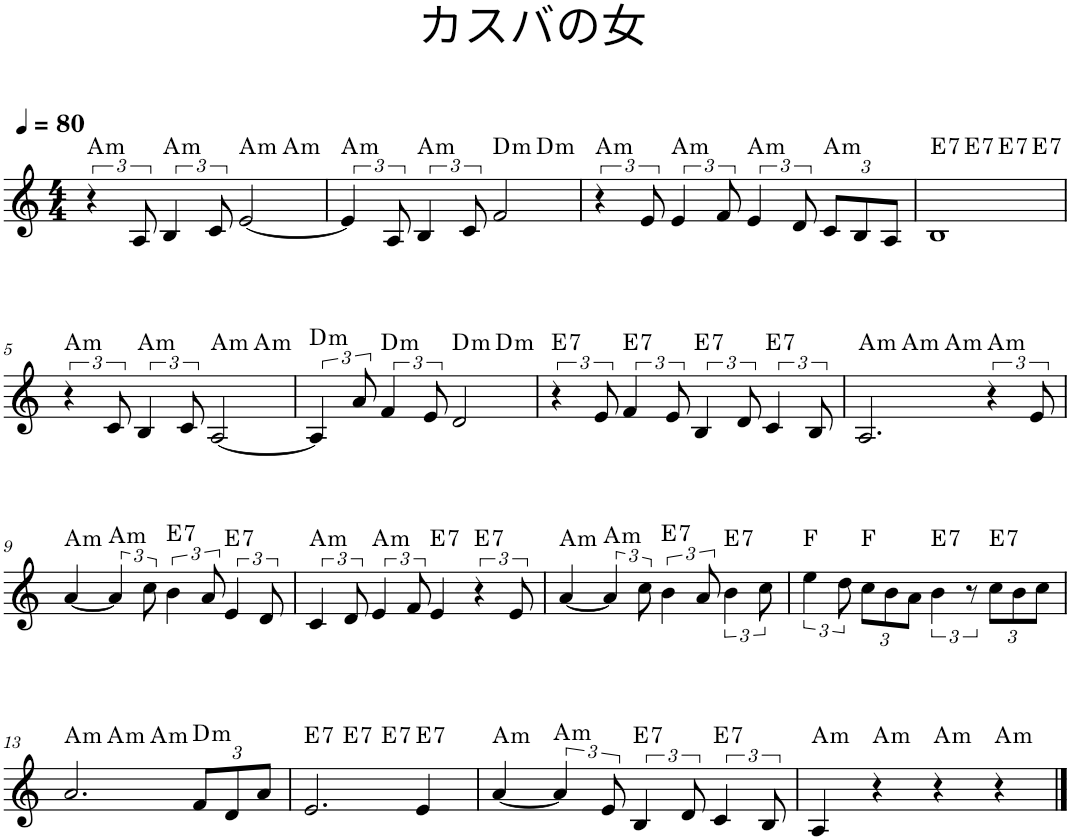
**kern	**harte
*part1	*part1
*staff1	*
*I"Piano	*
*I'Pno.	*
*clefG2	*
*k[]	*
*M4/4	*
*MM80	*
=1	=1
!	!LO:H:kt=m
*^	*
6r	2.ryy	A:min
12A/	.	.
!	!	!LO:H:kt=m
6B/	.	A:min
12c/	.	.
!	!	!LO:H:kt=m
[2e/	.	A:min
!	!	!LO:H:kt=m
.	4ryy	A:min
=2	=2	=2
!	!	!LO:H:kt=m
6e/]	2.ryy	A:min
12A/	.	.
!	!	!LO:H:kt=m
6B/	.	A:min
12c/	.	.
!	!	!LO:H:kt=m
2f/	.	D:min
!	!	!LO:H:kt=m
.	4ryy	D:min
=3	=3	=3
!	!	!LO:H:kt=m
*v	*v	*
6r	A:min
12e/	.
!	!LO:H:kt=m
6e/	A:min
12f/	.
!	!LO:H:kt=m
6e/	A:min
12d/	.
*Xbrackettup	*
!	!LO:H:kt=m
12c/L	A:min
12B/	.
12A/J	.
=4	=4
!	!LO:H:kt=7
*^	*
*	*^	*
*	*	*^	*
1B	4ryy	2ryy	2.ryy	E:7
!	!	!	!	!LO:H:kt=7
.	2.ryy	.	.	E:7
!	!	!	!	!LO:H:kt=7
.	.	2ryy	.	E:7
!	!	!	!	!LO:H:kt=7
.	.	.	4ryy	E:7
*v	*v	*v	*v	*
!!LO:LB:g=z
=5	=5
*brackettup	*
*^	*
*	*^	*
*	*	*^	*
!	!	!	!	!LO:H:kt=m
*	*v	*v	*v	*
6r	2.ryy	A:min
12c/	.	.
!	!	!LO:H:kt=m
6B/	.	A:min
12c/	.	.
!	!	!LO:H:kt=m
[2A/	.	A:min
!	!	!LO:H:kt=m
.	4ryy	A:min
=6	=6	=6
!	!	!LO:H:kt=m
6A/]	2.ryy	D:min
12a/	.	.
!	!	!LO:H:kt=m
6f/	.	D:min
12e/	.	.
!	!	!LO:H:kt=m
2d/	.	D:min
!	!	!LO:H:kt=m
.	4ryy	D:min
=7	=7	=7
!	!	!LO:H:kt=7
*v	*v	*
6r	E:7
12e/	.
!	!LO:H:kt=7
6f/	E:7
12e/	.
!	!LO:H:kt=7
6B/	E:7
12d/	.
!	!LO:H:kt=7
6c/	E:7
12B/	.
=8	=8
!	!LO:H:kt=m
*^	*
*	*^	*
2.A/	4ryy	2ryy	A:min
!	!	!	!LO:H:kt=m
.	2.ryy	.	A:min
!	!	!	!LO:H:kt=m
.	.	2ryy	A:min
!	!	!	!LO:H:kt=m
6r	.	.	A:min
12e/	.	.	.
!!LO:LB:g=z	!!	!!
=9	=9	=9	=9
!	!	!	!LO:H:kt=m
*v	*v	*v	*
[4a/	A:min
!	!LO:H:kt=m
6a/]	A:min
12cc\	.
!	!LO:H:kt=7
6b\	E:7
12a/	.
!	!LO:H:kt=7
6e/	E:7
12d/	.
=10	=10
!	!LO:H:kt=m
6c/	A:min
12d/	.
!	!LO:H:kt=m
6e/	A:min
12f/	.
!	!LO:H:kt=7
4e/	E:7
!	!LO:H:kt=7
6r	E:7
12e/	.
=11	=11
!	!LO:H:kt=m
[4a/	A:min
!	!LO:H:kt=m
6a/]	A:min
12cc\	.
!	!LO:H:kt=7
6b\	E:7
12a/	.
!	!LO:H:kt=7
6b\	E:7
12cc\	.
=12	=12
6ee\	F:maj
12dd\	.
*Xbrackettup	*
12cc\L	F:maj
12b\	.
12a\J	.
*brackettup	*
!	!LO:H:kt=7
6b\	E:7
12r	.
*Xbrackettup	*
!	!LO:H:kt=7
12cc\L	E:7
12b\	.
12cc\J	.
!!LO:LB:g=z
=13	=13
!	!LO:H:kt=m
*^	*
*	*^	*
2.a/	4ryy	2ryy	A:min
!	!	!	!LO:H:kt=m
.	2.ryy	.	A:min
!	!	!	!LO:H:kt=m
.	.	2ryy	A:min
!	!	!	!LO:H:kt=m
12f/L	.	.	D:min
12d/	.	.	.
12a/J	.	.	.
=14	=14	=14	=14
!	!	!	!LO:H:kt=7
2.e/	4ryy	2ryy	E:7
!	!	!	!LO:H:kt=7
.	2.ryy	.	E:7
!	!	!	!LO:H:kt=7
.	.	2ryy	E:7
!	!	!	!LO:H:kt=7
4e/	.	.	E:7
=15	=15	=15	=15
!	!	!	!LO:H:kt=m
*v	*v	*v	*
[4a/	A:min
*brackettup	*
!	!LO:H:kt=m
6a/]	A:min
12e/	.
!	!LO:H:kt=7
6B/	E:7
12d/	.
!	!LO:H:kt=7
6c/	E:7
12B/	.
=16	=16
!	!LO:H:kt=m
4A/	A:min
!	!LO:H:kt=m
4r	A:min
!	!LO:H:kt=m
4r	A:min
!	!LO:H:kt=m
4r	A:min
==	==
*-	*-
